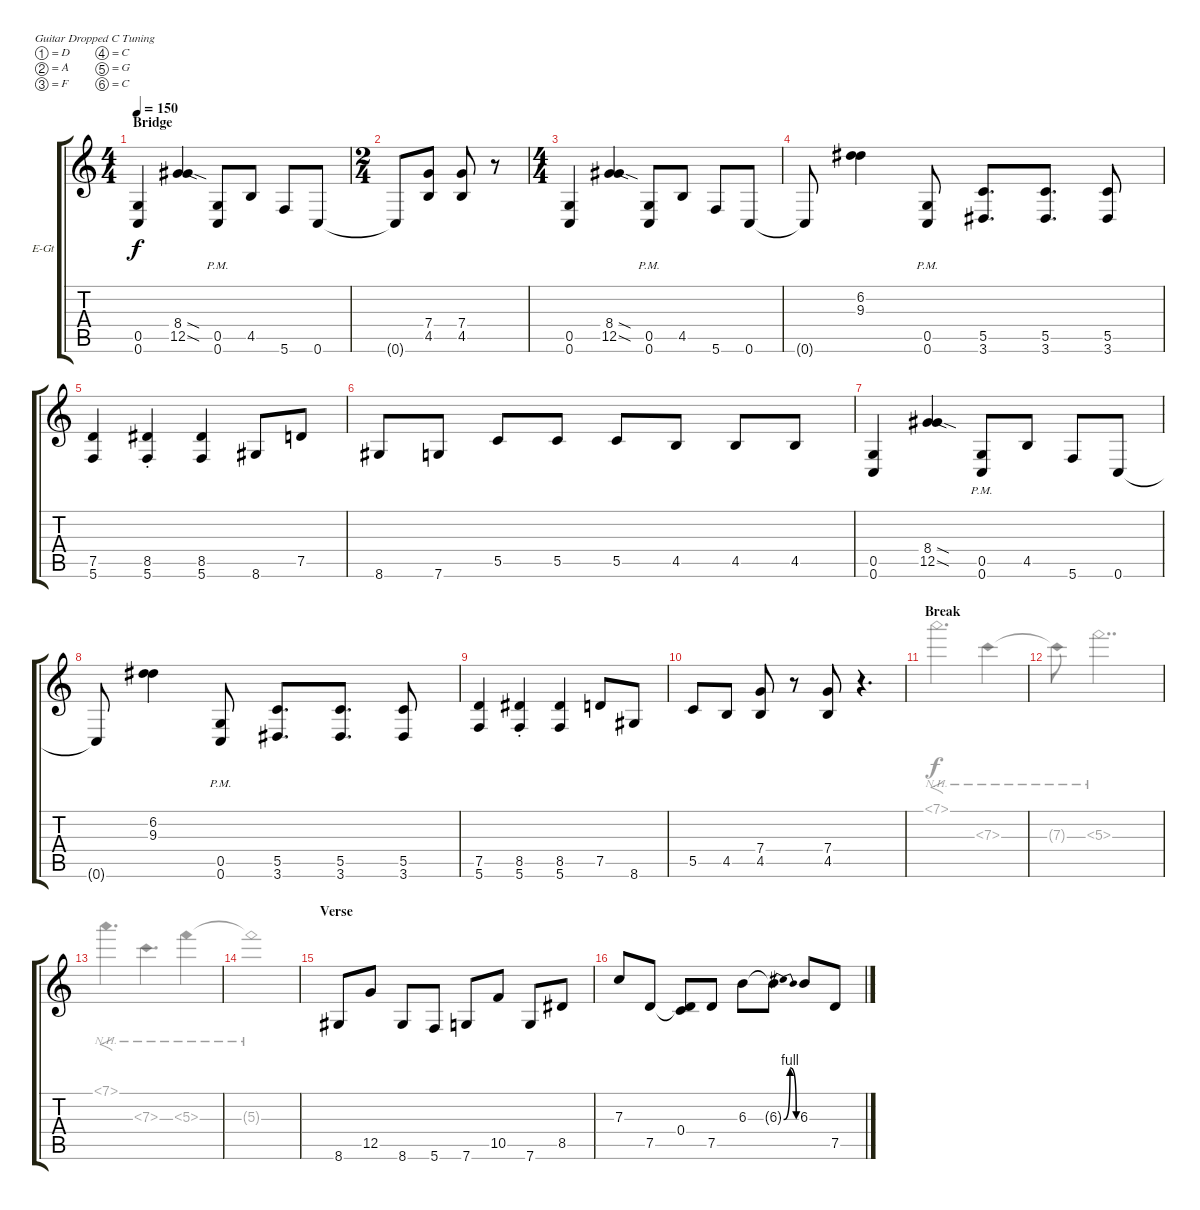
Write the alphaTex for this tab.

\defaultSystemsLayout 4
\bracketExtendMode groupsimilarinstruments
\firstSystemTrackNameOrientation horizontal
\otherSystemsTrackNameOrientation horizontal
\track ("Jack" "E-Gt") {instrument distortionguitar}
\staff {score tabs}
\tuning (D4 A3 F3 C3 G2 C2)
\voice
\ts (4 4)
\section ("" "Bridge")
\tempo 150
\clef g2
\ks c
(0.6 0.5).4{dy f} (12.5{sod} 8.4{sod}).4 (0.6{pm} 0.5{pm}).8 4.5.8 5.6.8 0.6.8 |
\ts (2 4)
0.6{t}.8 (4.5 7.4).8 (4.5 7.4).8 r.8 |
\ts (4 4)
(0.6 0.5).4 (12.5{sod} 8.4{sod}).4 (0.6{pm} 0.5{pm}).8 4.5.8 5.6.8 0.6.8 |
0.6{t}.8 (9.3 6.2).4 (0.6{pm} 0.5{pm}).8 (3.6 5.5).8{d} (3.6 5.5).8{d} (3.6 5.5).8 |
(5.6 7.5).4 (8.5{st} 5.6{st}).4 (8.5 5.6).4 8.6.8 7.5.8 |
8.6.8 7.6.8 5.5.8 5.5.8 5.5.8 4.5.8 4.5.8 4.5.8 |
(0.6 0.5).4 (12.5{sod} 8.4{sod}).4 (0.6{pm} 0.5{pm}).8 4.5.8 5.6.8 0.6.8 |
0.6{t}.8 (9.3 6.2).4 (0.6{pm} 0.5{pm}).8 (3.6 5.5).8{d} (3.6 5.5).8{d} (3.6 5.5).8 |
(5.6 7.5).4 (8.5{st} 5.6{st}).4 (8.5 5.6).4 7.5.8 8.6.8 |
5.5.8 4.5.8 (4.5 7.4).8 r.8 (4.5 7.4).8 r.4{d} |
\section ("" "Break")
\scale
0.290557 |
\scale
0.273608 |
\scale
0.287143 |
\scale
0.148718 |
\section ("" "Verse")
8.6.8 12.5.8 8.6.8 5.6.8 7.6.8 10.5.8 7.6.8 8.5.8 |
7.3.8 7.5.8 (0.4 7.5{t}).8 7.5.8 6.3.8 6.3{be (bendrelease 0 0 30.599999999999998 4 30.599999999999998 4 59.4 0) t}.8 6.3.8 7.5.8
\voice
\clef g2
\ottava regular
\simile none
\ks c
|
|
|
|
|
|
|
|
|
|
\scale
0.290557 |
\scale
0.273608 |
\scale
0.287143 |
\scale
0.148718 |
|
\voice
\clef g2
\ottava regular
\simile none
\ks c
|
|
|
|
|
|
|
|
|
|
\scale
0.290557 7.1{nh}.2{f d} 7.3{nh}.4 |
\scale
0.273608 7.3{nh t}.8 5.3{nh}.2{dd} |
\scale
0.287143 7.1{nh}.4{f d} 7.3{nh}.4{d} 5.3{nh}.4 |
\scale
0.148718 5.3{nh t}.1 |
|
